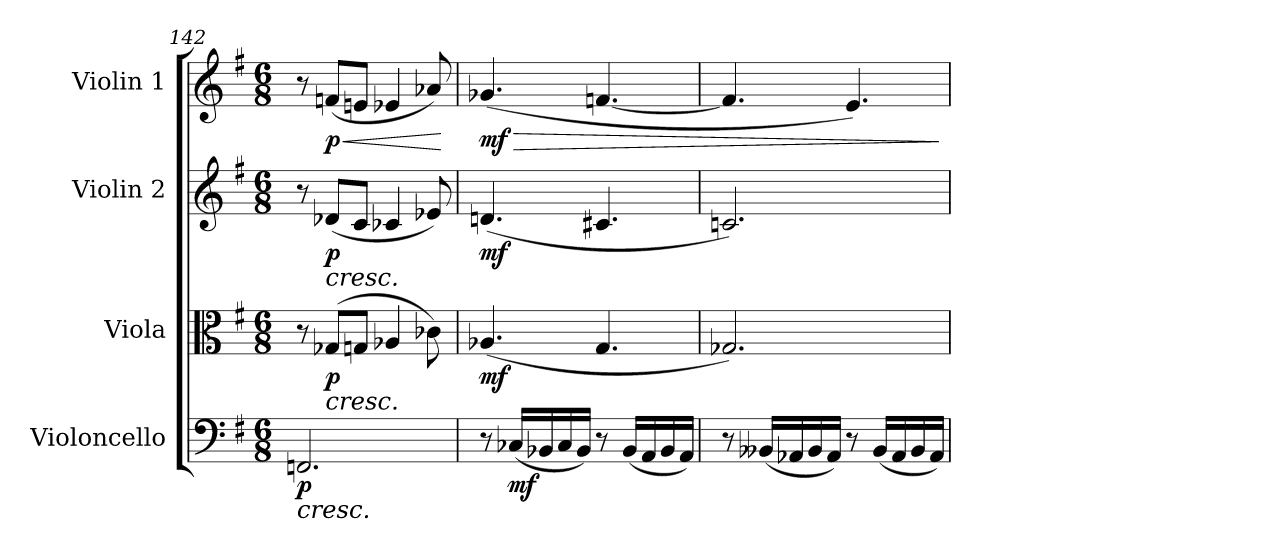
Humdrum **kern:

**kern	**dynam	**kern	**dynam	**kern	**dynam	**kern	**dynam
*part4	*part4	*part3	*part3	*part2	*part2	*part1	*part1
*staff4	*staff4	*staff3	*staff3	*staff2	*staff2	*staff1	*staff1
*I"Violoncello	*	*I"Viola	*	*I"Violin 2	*	*I"Violin 1	*
*I'Vc	*	*I'Vla	*	*I'Vln	*	*I'Vln	*
*clefF4	*	*clefC3	*	*clefG2	*	*clefG2	*
*k[f#]	*	*k[f#]	*	*k[f#]	*	*k[f#]	*
*M6/8	*	*M6/8	*	*M6/8	*	*M6/8	*
=142	=142	=142	=142	=142	=142	=142	=142
!	!LO:HP:b	!	!	!	!	!	!
!	!LO:DY:n=1:b	!	!	!	!	!	!
2.FFn/	< p	8r	.	8r	.	8r	.
!	!	!	!LO:HP:b	!	!LO:HP:b	!	!LO:HP:b
!	!	!	!LO:DY:n=1:b	!	!LO:DY:n=1:b	!	!LO:DY:n=1:b
.	.	(8G-X/L	< p	(8d-X/L	< p	(8fn/L	< p
.	.	8Gn/J	.	8c/J	.	8en/J	.
.	.	4A-X/	.	4c-X/	.	4e-X/	.
.	.	8c-X\)	.	8e-X/)	.	8a-X/)	.
.	.	.	.	.	.	.	[
=143	=143	=143	=143	=143	=143	=143	=143
!	!	!	!LO:DY:b	!	!LO:DY:b	!	!LO:HP:b
!	!	!	!	!	!	!	!LO:DY:n=1:b
8r	.	(4.A-X/	mf	(4.dn/	mf	(4.g-X/	> mf
!	!LO:DY:b	!	!	!	!	!	!
(16C-X/LL	mf	.	.	.	.	.	.
16BB-X/	.	.	.	.	.	.	.
16C-/	.	.	.	.	.	.	.
16BB-/JJ)	.	.	.	.	.	.	.
8r	.	4.G/	.	4.c#X/	.	[4.fn/	.
(16BB-/LL	.	.	.	.	.	.	.
16AA/	.	.	.	.	.	.	.
16BB-/	.	.	.	.	.	.	.
16AA/JJ)	.	.	.	.	.	.	.
!!LO:LB:g=z
=144	=144	=144	=144	=144	=144	=144	=144
8r	.	2.G-X/)	.	2.cn/)	.	4.f/]	.
(16BB--X/LL	.	.	.	.	.	.	.
16AA-X/	.	.	.	.	.	.	.
16BB--/	.	.	.	.	.	.	.
16AA-/JJ)	.	.	.	.	.	.	.
8r	.	.	.	.	.	4.e/)	.
(16BB--/LL	.	.	.	.	.	.	.
16AA-/	.	.	.	.	.	.	.
16BB--/	.	.	.	.	.	.	.
16AA-/JJ)	.	.	.	.	.	.	.
.	[	.	[	.	[	.	]
=	=	=	=	=	=	=	=
*-	*-	*-	*-	*-	*-	*-	*-
